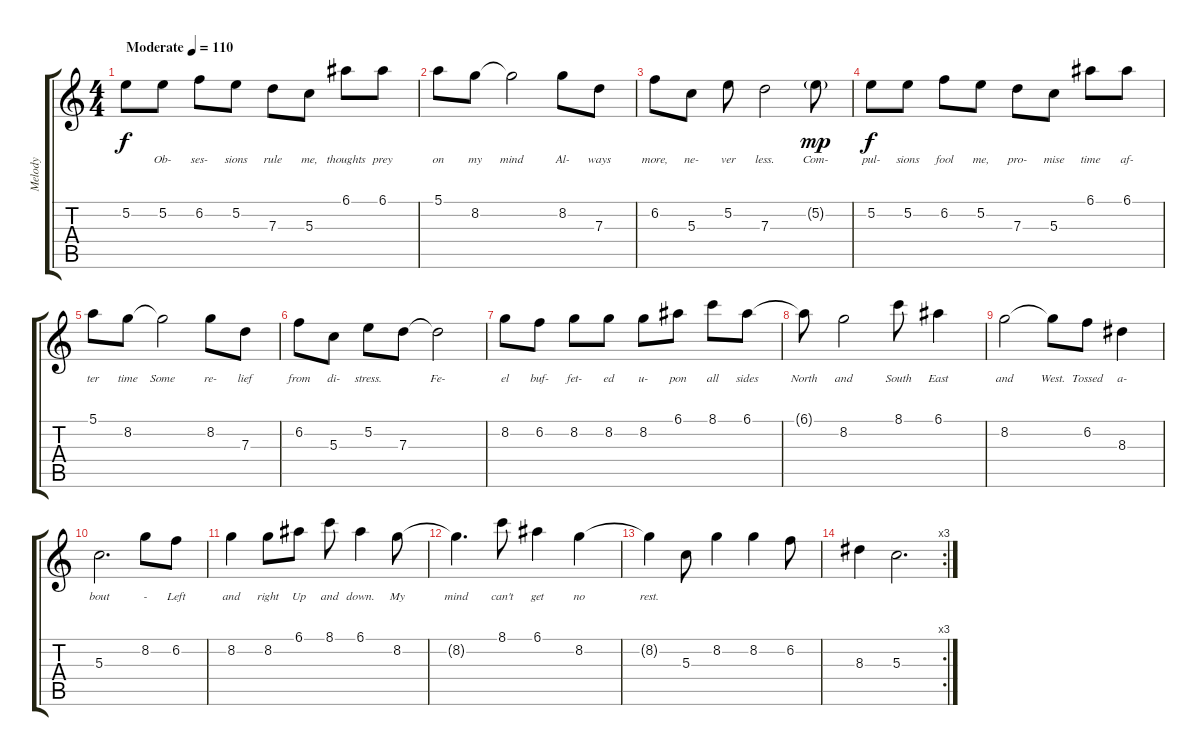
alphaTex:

\track ("Melody" "Melody") {instrument overdrivenguitar}
\staff {score tabs}
\tuning (E4 B3 G3 D3 A2 E2) {hide}
\ts (4 4)
\tempo (110 "Moderate")
\clef g2
\ks c
5.2.8{lyrics (0 "") lyrics (1 "") lyrics (2 "") lyrics (3 "") lyrics (4 "") dy f instrument overdrivenguitar} 5.2.8{lyrics (0 "Ob-") lyrics (1 "") lyrics (2 "") lyrics (3 "") lyrics (4 "")} 6.2.8{lyrics (0 "ses-") lyrics (1 "") lyrics (2 "") lyrics (3 "") lyrics (4 "")} 5.2.8{lyrics (0 "sions") lyrics (1 "") lyrics (2 "") lyrics (3 "") lyrics (4 "")} 7.3.8{lyrics (0 "rule") lyrics (1 "") lyrics (2 "") lyrics (3 "") lyrics (4 "")} 5.3.8{lyrics (0 "me,") lyrics (1 "") lyrics (2 "") lyrics (3 "") lyrics (4 "")} 6.1.8{lyrics (0 "thoughts") lyrics (1 "") lyrics (2 "") lyrics (3 "") lyrics (4 "")} 6.1.8{lyrics (0 "prey") lyrics (1 "") lyrics (2 "") lyrics (3 "") lyrics (4 "")} |
5.1.8{lyrics (0 "on") lyrics (1 "") lyrics (2 "") lyrics (3 "") lyrics (4 "")} 8.2.8{lyrics (0 "my") lyrics (1 "") lyrics (2 "") lyrics (3 "") lyrics (4 "")} 8.2{t}.2{lyrics (0 "mind") lyrics (1 "") lyrics (2 "") lyrics (3 "") lyrics (4 "")} 8.2.8{lyrics (0 "Al-") lyrics (1 "") lyrics (2 "") lyrics (3 "") lyrics (4 "")} 7.3.8{lyrics (0 "ways") lyrics (1 "") lyrics (2 "") lyrics (3 "") lyrics (4 "")} |
6.2.8{lyrics (0 "more,") lyrics (1 "") lyrics (2 "") lyrics (3 "") lyrics (4 "")} 5.3.8{lyrics (0 "ne-") lyrics (1 "") lyrics (2 "") lyrics (3 "") lyrics (4 "")} 5.2.8{lyrics (0 "ver") lyrics (1 "") lyrics (2 "") lyrics (3 "") lyrics (4 "")} 7.3.2{lyrics (0 "less.") lyrics (1 "") lyrics (2 "") lyrics (3 "") lyrics (4 "")} 5.2{g}.8{lyrics (0 "Com-") lyrics (1 "") lyrics (2 "") lyrics (3 "") lyrics (4 "") dy mp} |
5.2.8{lyrics (0 "pul-") lyrics (1 "") lyrics (2 "") lyrics (3 "") lyrics (4 "") dy f} 5.2.8{lyrics (0 "sions") lyrics (1 "") lyrics (2 "") lyrics (3 "") lyrics (4 "")} 6.2.8{lyrics (0 "fool") lyrics (1 "") lyrics (2 "") lyrics (3 "") lyrics (4 "")} 5.2.8{lyrics (0 "me,") lyrics (1 "") lyrics (2 "") lyrics (3 "") lyrics (4 "")} 7.3.8{lyrics (0 "pro-") lyrics (1 "") lyrics (2 "") lyrics (3 "") lyrics (4 "")} 5.3.8{lyrics (0 "mise") lyrics (1 "") lyrics (2 "") lyrics (3 "") lyrics (4 "")} 6.1.8{lyrics (0 "time") lyrics (1 "") lyrics (2 "") lyrics (3 "") lyrics (4 "")} 6.1.8{lyrics (0 "af-") lyrics (1 "") lyrics (2 "") lyrics (3 "") lyrics (4 "")} |
5.1.8{lyrics (0 "ter") lyrics (1 "") lyrics (2 "") lyrics (3 "") lyrics (4 "")} 8.2.8{lyrics (0 "time") lyrics (1 "") lyrics (2 "") lyrics (3 "") lyrics (4 "")} 8.2{t}.2{lyrics (0 "Some") lyrics (1 "") lyrics (2 "") lyrics (3 "") lyrics (4 "")} 8.2.8{lyrics (0 "re-") lyrics (1 "") lyrics (2 "") lyrics (3 "") lyrics (4 "")} 7.3.8{lyrics (0 "lief") lyrics (1 "") lyrics (2 "") lyrics (3 "") lyrics (4 "")} |
6.2.8{lyrics (0 "from") lyrics (1 "") lyrics (2 "") lyrics (3 "") lyrics (4 "")} 5.3.8{lyrics (0 "di-") lyrics (1 "") lyrics (2 "") lyrics (3 "") lyrics (4 "")} 5.2.8{lyrics (0 "stress.") lyrics (1 "") lyrics (2 "") lyrics (3 "") lyrics (4 "")} 7.3.8{lyrics (0 "") lyrics (1 "") lyrics (2 "") lyrics (3 "") lyrics (4 "")} 7.3{t}.2{lyrics (0 "Fe-") lyrics (1 "") lyrics (2 "") lyrics (3 "") lyrics (4 "")} |
8.2.8{lyrics (0 "el") lyrics (1 "") lyrics (2 "") lyrics (3 "") lyrics (4 "")} 6.2.8{lyrics (0 "buf-") lyrics (1 "") lyrics (2 "") lyrics (3 "") lyrics (4 "")} 8.2.8{lyrics (0 "fet-") lyrics (1 "") lyrics (2 "") lyrics (3 "") lyrics (4 "")} 8.2.8{lyrics (0 "ed") lyrics (1 "") lyrics (2 "") lyrics (3 "") lyrics (4 "")} 8.2.8{lyrics (0 "u-") lyrics (1 "") lyrics (2 "") lyrics (3 "") lyrics (4 "")} 6.1.8{lyrics (0 "pon") lyrics (1 "") lyrics (2 "") lyrics (3 "") lyrics (4 "")} 8.1.8{lyrics (0 "all") lyrics (1 "") lyrics (2 "") lyrics (3 "") lyrics (4 "")} 6.1.8{lyrics (0 "sides") lyrics (1 "") lyrics (2 "") lyrics (3 "") lyrics (4 "")} |
6.1{t}.8{lyrics (0 "North") lyrics (1 "") lyrics (2 "") lyrics (3 "") lyrics (4 "")} 8.2.2{lyrics (0 "and") lyrics (1 "") lyrics (2 "") lyrics (3 "") lyrics (4 "")} 8.1.8{lyrics (0 "South") lyrics (1 "") lyrics (2 "") lyrics (3 "") lyrics (4 "")} 6.1.4{lyrics (0 "East") lyrics (1 "") lyrics (2 "") lyrics (3 "") lyrics (4 "")} |
8.2.2{lyrics (0 "and") lyrics (1 "") lyrics (2 "") lyrics (3 "") lyrics (4 "")} 8.2{t}.8{lyrics (0 "West.") lyrics (1 "") lyrics (2 "") lyrics (3 "") lyrics (4 "")} 6.2.8{lyrics (0 "Tossed") lyrics (1 "") lyrics (2 "") lyrics (3 "") lyrics (4 "")} 8.3.4{lyrics (0 "a-") lyrics (1 "") lyrics (2 "") lyrics (3 "") lyrics (4 "")} |
5.3.2{d lyrics (0 "bout") lyrics (1 "") lyrics (2 "") lyrics (3 "") lyrics (4 "")} 8.2.8{lyrics (0 "-") lyrics (1 "") lyrics (2 "") lyrics (3 "") lyrics (4 "")} 6.2.8{lyrics (0 "Left") lyrics (1 "") lyrics (2 "") lyrics (3 "") lyrics (4 "")} |
8.2.4{lyrics (0 "and") lyrics (1 "") lyrics (2 "") lyrics (3 "") lyrics (4 "")} 8.2.8{lyrics (0 "right") lyrics (1 "") lyrics (2 "") lyrics (3 "") lyrics (4 "")} 6.1.8{lyrics (0 "Up") lyrics (1 "") lyrics (2 "") lyrics (3 "") lyrics (4 "")} 8.1.8{lyrics (0 "and") lyrics (1 "") lyrics (2 "") lyrics (3 "") lyrics (4 "")} 6.1.4{lyrics (0 "down.") lyrics (1 "") lyrics (2 "") lyrics (3 "") lyrics (4 "")} 8.2.8{lyrics (0 "My") lyrics (1 "") lyrics (2 "") lyrics (3 "") lyrics (4 "")} |
8.2{t}.4{d lyrics (0 "mind") lyrics (1 "") lyrics (2 "") lyrics (3 "") lyrics (4 "")} 8.1.8{lyrics (0 "can't") lyrics (1 "") lyrics (2 "") lyrics (3 "") lyrics (4 "")} 6.1.4{lyrics (0 "get") lyrics (1 "") lyrics (2 "") lyrics (3 "") lyrics (4 "")} 8.2.4{lyrics (0 "no") lyrics (1 "") lyrics (2 "") lyrics (3 "") lyrics (4 "")} |
8.2{t}.4{lyrics (0 "rest.") lyrics (1 "") lyrics (2 "") lyrics (3 "") lyrics (4 "")} 5.3.8 8.2.4 8.2.4 6.2.8 |
\rc 3
8.3.4 5.3.2{d}
